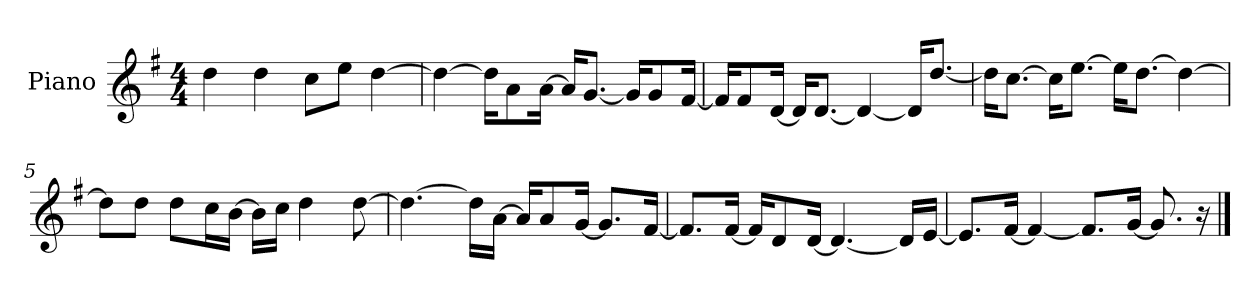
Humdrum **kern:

**kern
*part1
*staff1
*I"Piano
*I'P-no
*clefG2
*k[f#]
*M4/4
*MM90
=1
4dd\
4dd\
8cc\L
8ee\J
[4dd\
=2
4dd\_
16dd\KL]
8a\
[16a\Jk
16a/KL]
[8.g/J
16g/KL]
8g/
[16f#/Jk
=3
16f#/KL]
8f#/
[16d/Jk
16d/KL]
[8.d/J
4d/_
16d/KL]
[8.dd/J
=4
16dd\KL]
[8.cc\J
16cc\KL]
[8.ee\J
16ee\KL]
[8.dd\J
4dd\_
!!LO:LB:g=z
=5
8dd\L]
8dd\J
8dd\L
16cc\L
[16b\JJ
16b\LL]
16cc\JJ
4dd\
[8dd\
=6
4.dd\_
16dd\LL]
[16a\JJ
16a/KL]
8a/
[16g/Jk
8.g/L]
[16f#/Jk
=7
8.f#/L]
[16f#/Jk
16f#/KL]
8d/
[16d/Jk
4.d/_
16d/LL]
[16e/JJ
=8
8.e/L]
[16f#/Jk
4f#/_
8.f#/L]
[16g/Jk
8.g/]
16r
==
*-
